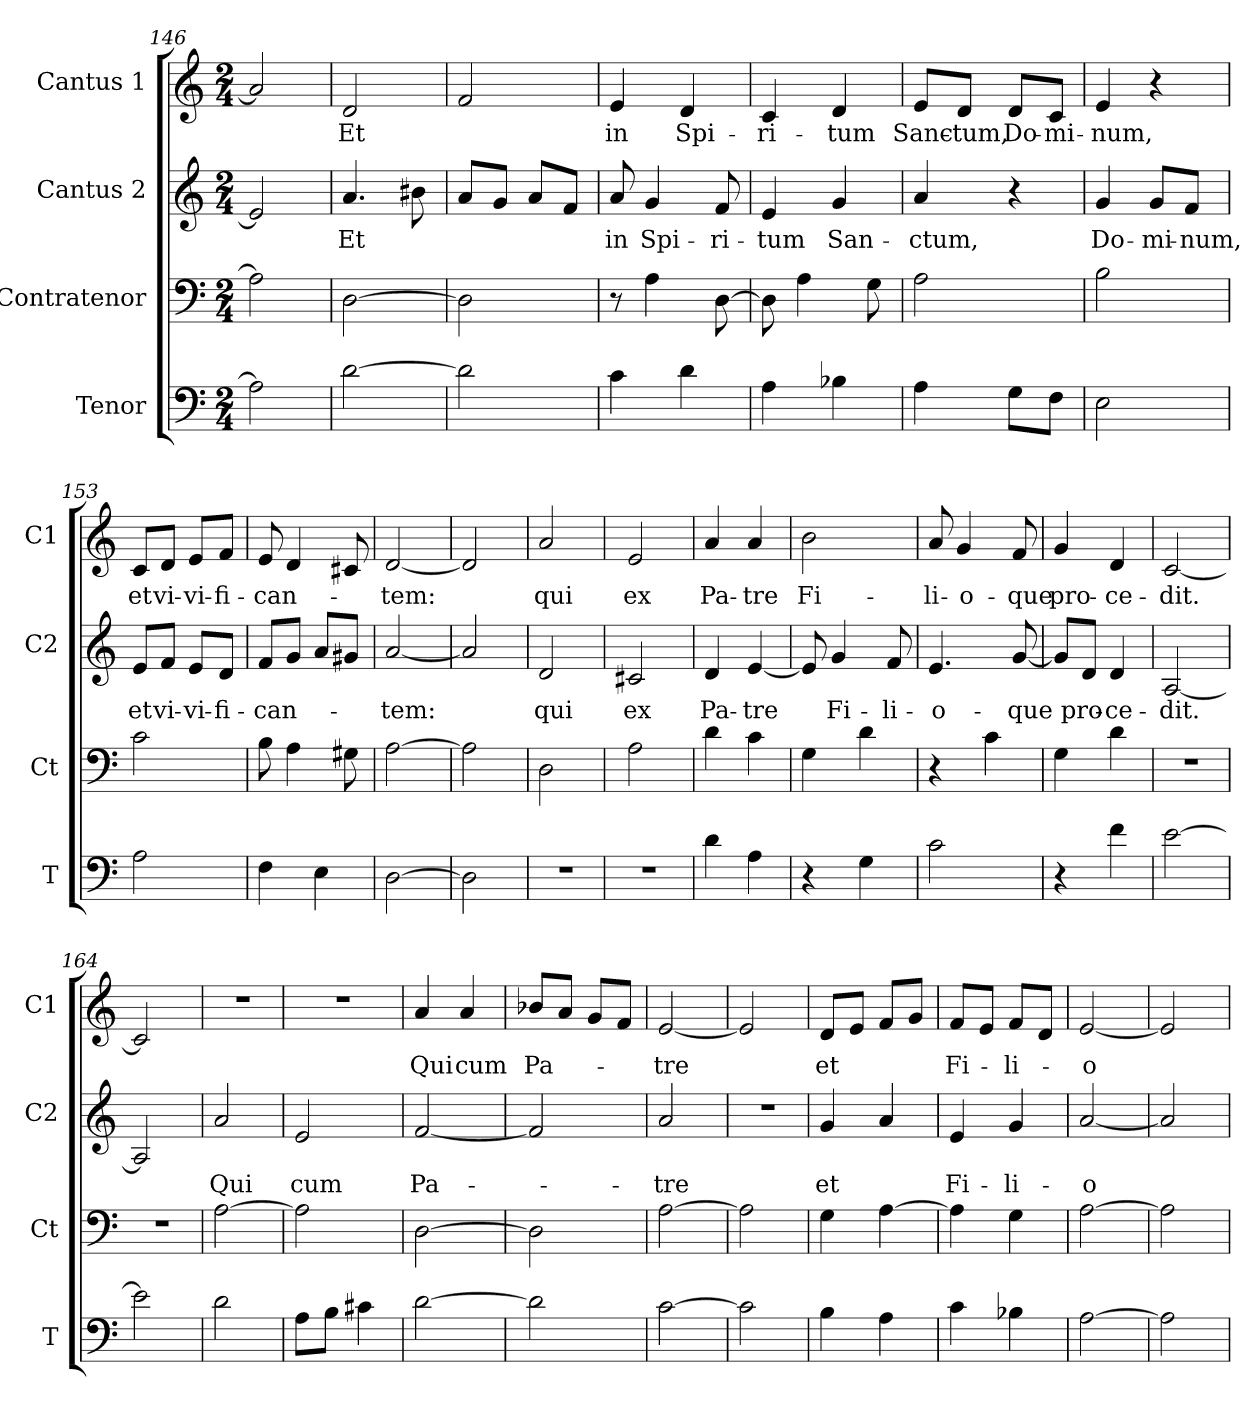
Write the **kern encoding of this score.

**kern	**kern	**kern	**text	**kern	**text
*part4	*part3	*part2	*part2	*part1	*part1
*staff4	*staff3	*staff2	*staff2	*staff1	*staff1
*I"Tenor	*I"Contratenor	*I"Cantus 2	*	*I"Cantus 1	*
*I'T	*I'Ct	*I'C2	*	*I'C1	*
*clefF4	*clefF4	*clefG2	*	*clefG2	*
*k[]	*k[]	*k[]	*	*k[]	*
*C:	*C:	*C:	*	*C:	*
*M2/4	*M2/4	*M2/4	*	*M2/4	*
=146	=146	=146	=146	=146	=146
2A\]	2A\]	2e/]	.	2a/]	.
=147	=147	=147	=147	=147	=147
[2d\	[2D\	4.a/	Et	2d/	Et
.	.	8b#X\	.	.	.
=148	=148	=148	=148	=148	=148
2d\]	2D\]	8a/L	.	2f/	.
.	.	8g/J	.	.	.
.	.	8a/L	.	.	.
.	.	8f/J	.	.	.
=149	=149	=149	=149	=149	=149
4c\	8r	8a/	in	4e/	in
.	4A\	4g/	Spi-	.	.
4d\	.	.	.	4d/	Spi-
.	[8D\	8f/	-ri-	.	.
=150	=150	=150	=150	=150	=150
4A\	8D\]	4e/	-tum	4c/	-ri-
.	4A\	.	.	.	.
4B-X\	.	4g/	San-	4d/	-tum
.	8G\	.	.	.	.
=151	=151	=151	=151	=151	=151
4A\	2A\	4a/	-ctum,	8e/L	Sanc-
.	.	.	.	8d/J	-tum,
8G\L	.	4r	.	8d/L	Do-
8F\J	.	.	.	8c/J	-mi-
=152	=152	=152	=152	=152	=152
2E\	2B\	4g/	Do-	4e/	-num,
.	.	8g/L	-mi-	4r	.
.	.	8f/J	-num,	.	.
=153	=153	=153	=153	=153	=153
2A\	2c\	8e/L	et	8c/L	et
.	.	8f/J	vi-	8d/J	vi-
.	.	8e/L	-vi-	8e/L	-vi-
.	.	8d/J	-fi-	8f/J	-fi-
!!LO:PB:g=z
=154	=154	=154	=154	=154	=154
4F\	8B\	8f/L	-can-	8e/	-can-
.	4A\	8g/J	.	4d/	.
4E\	.	8a/L	.	.	.
.	8G#X\	8g#X/J	.	8c#X/	.
=155	=155	=155	=155	=155	=155
[2D\	[2A\	[2a/	-tem:	[2d/	-tem:
=156	=156	=156	=156	=156	=156
2D\]	2A\]	2a/]	.	2d/]	.
=157	=157	=157	=157	=157	=157
2r	2D\	2d/	qui	2a/	qui
=158	=158	=158	=158	=158	=158
2r	2A\	2c#X/	ex	2e/	ex
=159	=159	=159	=159	=159	=159
4d\	4d\	4d/	Pa-	4a/	Pa-
4A\	4c\	[4e/	-tre	4a/	-tre
=160	=160	=160	=160	=160	=160
4r	4G\	8e/]	.	2b\	Fi-
.	.	4g/	Fi-	.	.
4G\	4d\	.	.	.	.
.	.	8f/	-li-	.	.
=161	=161	=161	=161	=161	=161
2c\	4r	4.e/	-o-	8a/	-li-
.	.	.	.	4g/	-o-
.	4c\	.	.	.	.
.	.	[8g/	-que	8f/	-que
=162	=162	=162	=162	=162	=162
4r	4G\	8g/L]	.	4g/	pro-
.	.	8d/J	pro-	.	.
4f\	4d\	4d/	-ce-	4d/	-ce-
=163	=163	=163	=163	=163	=163
[2e\	2r	[2A/	-dit.	[2c/	-dit.
=164	=164	=164	=164	=164	=164
2e\]	2r	2A/]	.	2c/]	.
=165	=165	=165	=165	=165	=165
2d\	[2A\	2a/	Qui	2r	.
!!LO:LB:g=z
=166	=166	=166	=166	=166	=166
8A\L	2A\]	2e/	cum	2r	.
8B\J	.	.	.	.	.
4c#X\	.	.	.	.	.
=167	=167	=167	=167	=167	=167
[2d\	[2D\	[2f/	Pa-	4a/	Qui
.	.	.	.	4a/	cum
=168	=168	=168	=168	=168	=168
2d\]	2D\]	2f/]	.	8b-X/L	Pa-
.	.	.	.	8a/J	.
.	.	.	.	8g/L	.
.	.	.	.	8f/J	.
=169	=169	=169	=169	=169	=169
[2c\	[2A\	2a/	-tre	[2e/	-tre
=170	=170	=170	=170	=170	=170
2c\]	2A\]	2r	.	2e/]	.
=171	=171	=171	=171	=171	=171
4B\	4G\	4g/	et	8d/L	et
.	.	.	.	8e/J	.
4A\	[4A\	4a/	.	8f/L	.
.	.	.	.	8g/J	.
=172	=172	=172	=172	=172	=172
4c\	4A\]	4e/	Fi-	8f/L	Fi-
.	.	.	.	8e/J	.
4B-X\	4G\	4g/	-li-	8f/L	-li-
.	.	.	.	8d/J	.
=173	=173	=173	=173	=173	=173
[2A\	[2A\	[2a/	-o	[2e/	-o
=174	=174	=174	=174	=174	=174
2A\]	2A\]	2a/]	.	2e/]	.
=	=	=	=	=	=
*-	*-	*-	*-	*-	*-
